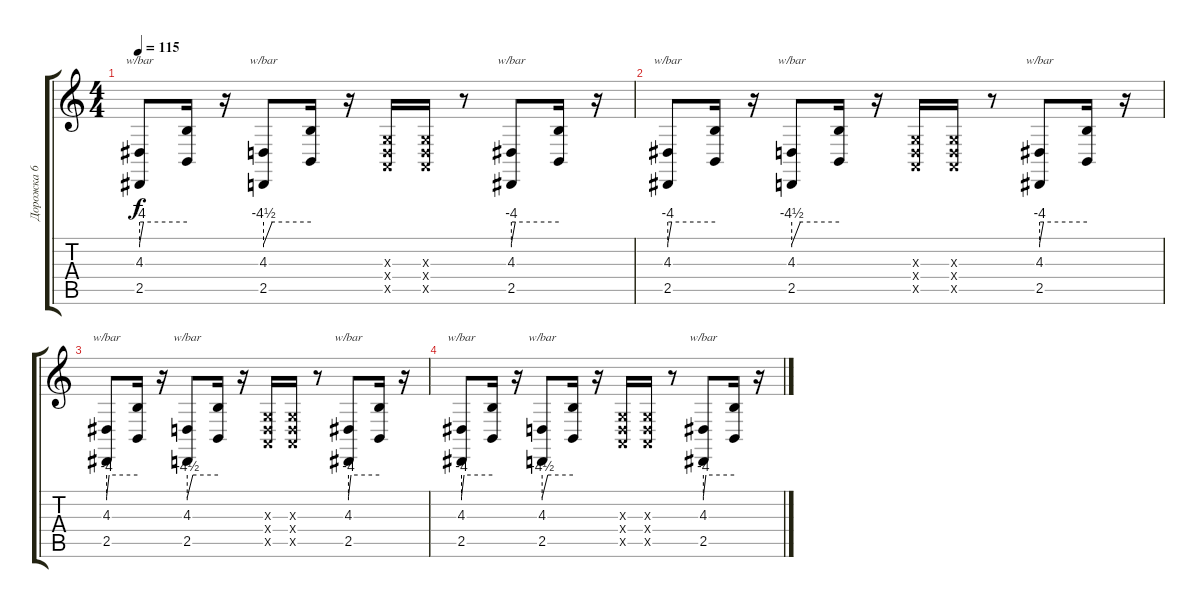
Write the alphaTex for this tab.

\track ("Дорожка 6" "Дорожка 6") {instrument lead5charang}
\staff {score tabs}
\tuning (E4 B3 G3 D3 A2 D2) {hide}
\ts (4 4)
\tempo 115
\clef g2
\ks c
(4.3 2.5).8{tbe (custom default 0 -16 5 0 60 0) dy f} (4.3{t} 2.5{t}).16 r.16 (4.3 2.5).8{tbe (custom default 0 -18 11 0 60 0)} (4.3{t} 2.5{t}).16 r.16 (0.3{x} 0.4{x} 0.5{x}).16 (0.3{x} 0.4{x} 0.5{x}).16 r.8 (4.3 2.5).8{tbe (custom default 0 -16 5 0 60 0)} (4.3{t} 2.5{t}).16 r.16 |
(4.3 2.5).8{tbe (custom default 0 -16 5 0 60 0)} (4.3{t} 2.5{t}).16 r.16 (4.3 2.5).8{tbe (custom default 0 -18 11 0 60 0)} (4.3{t} 2.5{t}).16 r.16 (0.3{x} 0.4{x} 0.5{x}).16 (0.3{x} 0.4{x} 0.5{x}).16 r.8 (4.3 2.5).8{tbe (custom default 0 -16 5 0 60 0)} (4.3{t} 2.5{t}).16 r.16 |
(4.3 2.5).8{tbe (custom default 0 -16 5 0 60 0)} (4.3{t} 2.5{t}).16 r.16 (4.3 2.5).8{tbe (custom default 0 -18 11 0 60 0)} (4.3{t} 2.5{t}).16 r.16 (0.3{x} 0.4{x} 0.5{x}).16 (0.3{x} 0.4{x} 0.5{x}).16 r.8 (4.3 2.5).8{tbe (custom default 0 -16 5 0 60 0)} (4.3{t} 2.5{t}).16 r.16 |
(4.3 2.5).8{tbe (custom default 0 -16 5 0 60 0)} (4.3{t} 2.5{t}).16 r.16 (4.3 2.5).8{tbe (custom default 0 -18 11 0 60 0)} (4.3{t} 2.5{t}).16 r.16 (0.3{x} 0.4{x} 0.5{x}).16 (0.3{x} 0.4{x} 0.5{x}).16 r.8 (4.3 2.5).8{tbe (custom default 0 -16 5 0 60 0)} (4.3{t} 2.5{t}).16 r.16
